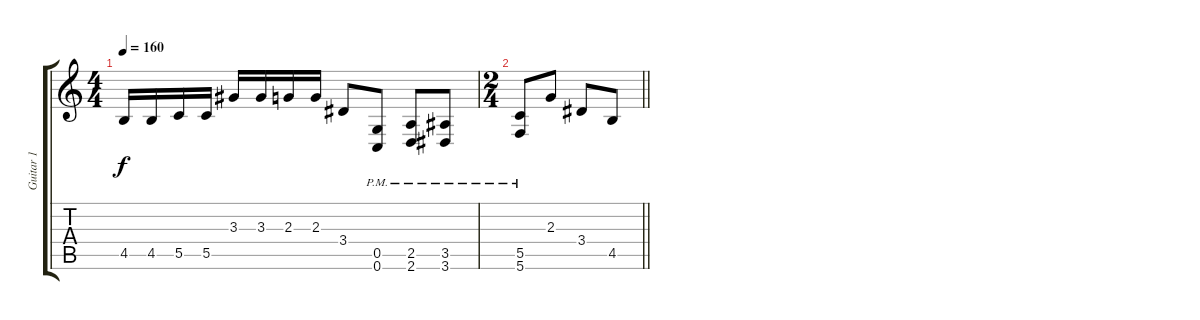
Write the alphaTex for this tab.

\track ("Guitar 1" "Guitar 1") {instrument distortionguitar}
\staff {score tabs}
\tuning (D4 A3 F3 C3 G2 C2) {hide}
\ts (4 4)
\tempo 160
\clef g2
\ks c
4.5.16{dy f} 4.5.16 5.5.16 5.5.16 3.3.16 3.3.16 2.3.16 2.3.16 3.4.8 (0.5{pm} 0.6{pm}).8 (2.5{pm} 2.6{pm}).8 (3.5{pm} 3.6{pm}).8 |
\ts (2 4)
\barLineRight lightlight
(5.5{pm} 5.6{pm}).8 2.3.8 3.4.8 4.5.8
